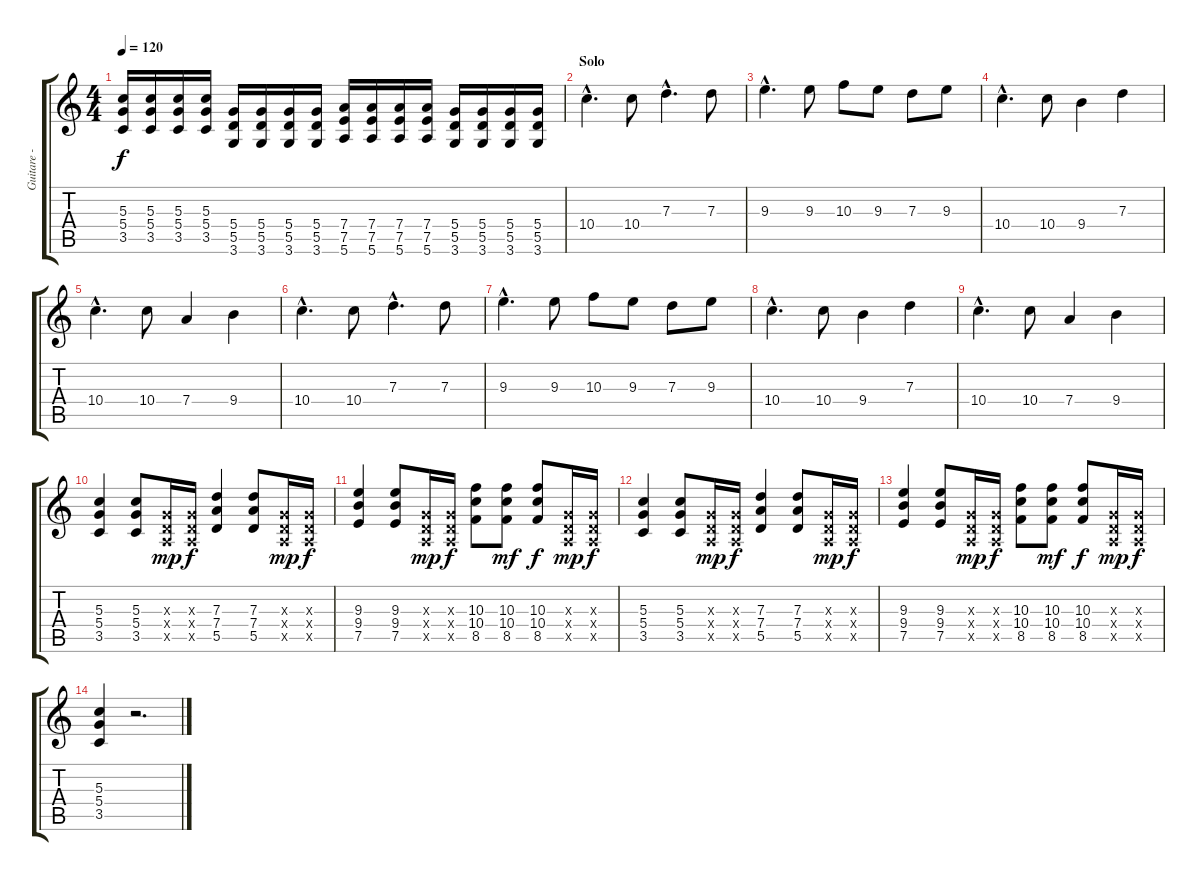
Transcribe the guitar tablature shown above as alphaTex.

\track ("Guitare - Till" "Guitare - ") {instrument distortionguitar}
\staff {score tabs}
\tuning (E4 B3 G3 D3 A2 E2) {hide}
\ts (4 4)
\tempo 120
\clef g2
\ks c
(5.3 5.4 3.5).16{dy f} (5.3 5.4 3.5).16 (5.3 5.4 3.5).16 (5.3 5.4 3.5).16 (5.4 5.5 3.6).16 (5.4 5.5 3.6).16 (5.4 5.5 3.6).16 (5.4 5.5 3.6).16 (7.4 7.5 5.6).16 (7.4 7.5 5.6).16 (7.4 7.5 5.6).16 (7.4 7.5 5.6).16 (5.4 5.5 3.6).16 (5.4 5.5 3.6).16 (5.4 5.5 3.6).16 (5.4 5.5 3.6).16 |
\section ("" "Solo")
10.4{hac}.4{d} 10.4.8 7.3{hac}.4{d} 7.3.8 |
9.3{hac}.4{d} 9.3.8 10.3.8 9.3.8 7.3.8 9.3.8 |
10.4{hac}.4{d} 10.4.8 9.4.4 7.3.4 |
10.4{hac}.4{d} 10.4.8 7.4.4 9.4.4 |
10.4{hac}.4{d} 10.4.8 7.3{hac}.4{d} 7.3.8 |
9.3{hac}.4{d} 9.3.8 10.3.8 9.3.8 7.3.8 9.3.8 |
10.4{hac}.4{d} 10.4.8 9.4.4 7.3.4 |
10.4{hac}.4{d} 10.4.8 7.4.4 9.4.4 |
(5.3 5.4 3.5).4{instrument electricguitarclean} (5.3 5.4 3.5).8 (0.3{x} 0.4{x} 0.5{x}).16{dy mp} (0.3{x} 0.4{x} 0.5{x}).16{dy f} (7.3 7.4 5.5).4 (7.3 7.4 5.5).8 (0.3{x} 0.4{x} 0.5{x}).16{dy mp} (0.3{x} 0.4{x} 0.5{x}).16{dy f} |
(9.3 9.4 7.5).4 (9.3 9.4 7.5).8 (0.3{x} 0.4{x} 0.5{x}).16{dy mp} (0.3{x} 0.4{x} 0.5{x}).16{dy f} (10.3 10.4 8.5).8 (10.3 10.4 8.5).8{dy mf} (10.3 10.4 8.5).8{dy f} (0.3{x} 0.4{x} 0.5{x}).16{dy mp} (0.3{x} 0.4{x} 0.5{x}).16{dy f} |
(5.3 5.4 3.5).4 (5.3 5.4 3.5).8 (0.3{x} 0.4{x} 0.5{x}).16{dy mp} (0.3{x} 0.4{x} 0.5{x}).16{dy f} (7.3 7.4 5.5).4 (7.3 7.4 5.5).8 (0.3{x} 0.4{x} 0.5{x}).16{dy mp} (0.3{x} 0.4{x} 0.5{x}).16{dy f} |
(9.3 9.4 7.5).4 (9.3 9.4 7.5).8 (0.3{x} 0.4{x} 0.5{x}).16{dy mp} (0.3{x} 0.4{x} 0.5{x}).16{dy f} (10.3 10.4 8.5).8 (10.3 10.4 8.5).8{dy mf} (10.3 10.4 8.5).8{dy f} (0.3{x} 0.4{x} 0.5{x}).16{dy mp} (0.3{x} 0.4{x} 0.5{x}).16{dy f} |
(5.3 5.4 3.5).4 r.2{d instrument distortionguitar}
